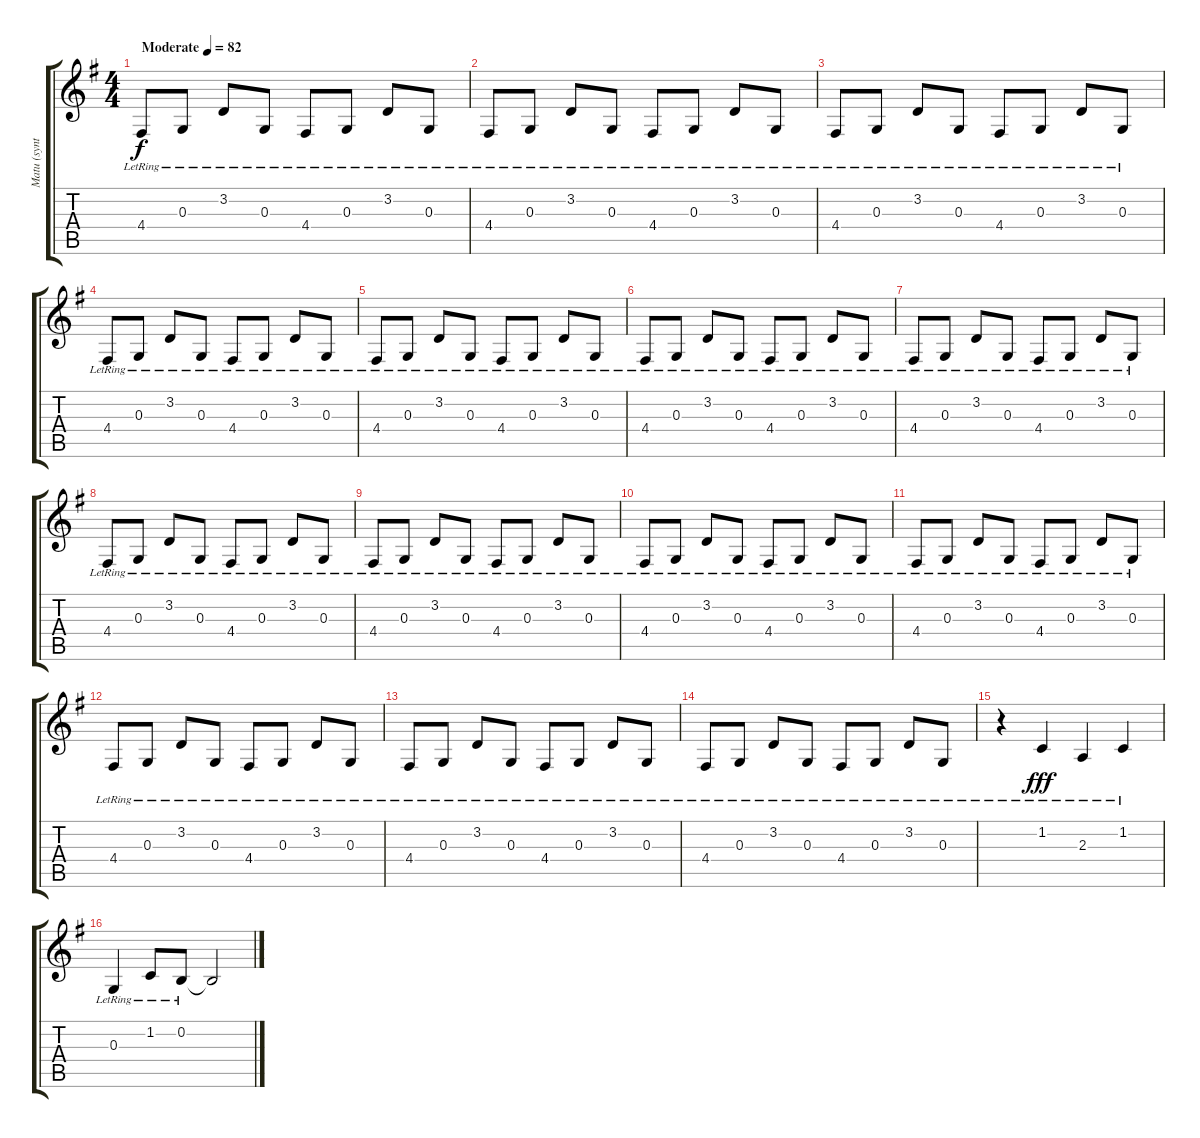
\track ("Matu (synthé)" "Matu (synt") {instrument pad1newage}
\staff {score tabs}
\tuning (E4 B3 G3 D3 A2 E2) {hide}
\ts (4 4)
\tempo (82 "Moderate")
\clef g2
\ks g
4.4{lr}.8{dy f volume 0 instrument pad1newage} 0.3{lr}.8{volume 13} 3.2{lr}.8 0.3{lr}.8 4.4{lr}.8 0.3{lr}.8 3.2{lr}.8 0.3{lr}.8 |
4.4{lr}.8 0.3{lr}.8 3.2{lr}.8 0.3{lr}.8 4.4{lr}.8 0.3{lr}.8 3.2{lr}.8 0.3{lr}.8 |
4.4{lr}.8 0.3{lr}.8 3.2{lr}.8 0.3{lr}.8 4.4{lr}.8 0.3{lr}.8 3.2{lr}.8 0.3{lr}.8 |
4.4{lr}.8 0.3{lr}.8 3.2{lr}.8 0.3{lr}.8 4.4{lr}.8 0.3{lr}.8 3.2{lr}.8 0.3{lr}.8 |
4.4{lr}.8 0.3{lr}.8 3.2{lr}.8 0.3{lr}.8 4.4{lr}.8 0.3{lr}.8 3.2{lr}.8 0.3{lr}.8 |
4.4{lr}.8 0.3{lr}.8 3.2{lr}.8 0.3{lr}.8 4.4{lr}.8 0.3{lr}.8 3.2{lr}.8 0.3{lr}.8 |
4.4{lr}.8 0.3{lr}.8 3.2{lr}.8 0.3{lr}.8 4.4{lr}.8 0.3{lr}.8 3.2{lr}.8 0.3{lr}.8 |
4.4{lr}.8 0.3{lr}.8 3.2{lr}.8 0.3{lr}.8 4.4{lr}.8 0.3{lr}.8 3.2{lr}.8 0.3{lr}.8 |
4.4{lr}.8 0.3{lr}.8 3.2{lr}.8 0.3{lr}.8 4.4{lr}.8 0.3{lr}.8 3.2{lr}.8 0.3{lr}.8 |
4.4{lr}.8{volume 13} 0.3{lr}.8 3.2{lr}.8 0.3{lr}.8 4.4{lr}.8 0.3{lr}.8 3.2{lr}.8 0.3{lr}.8 |
4.4{lr}.8 0.3{lr}.8 3.2{lr}.8 0.3{lr}.8 4.4{lr}.8 0.3{lr}.8 3.2{lr}.8 0.3{lr}.8 |
4.4{lr}.8 0.3{lr}.8 3.2{lr}.8 0.3{lr}.8 4.4{lr}.8 0.3{lr}.8 3.2{lr}.8 0.3{lr}.8 |
4.4{lr}.8 0.3{lr}.8 3.2{lr}.8 0.3{lr}.8 4.4{lr}.8 0.3{lr}.8 3.2{lr}.8 0.3{lr}.8 |
4.4{lr}.8 0.3{lr}.8 3.2{lr}.8 0.3{lr}.8 4.4{lr}.8 0.3{lr}.8 3.2{lr}.8 0.3{lr}.8 |
r.4{volume 16} 1.2{lr}.4{dy fff} 2.3{lr}.4 1.2{lr}.4 |
0.3{lr}.4 1.2{lr}.8 0.2{lr}.8 0.2{t}.2
